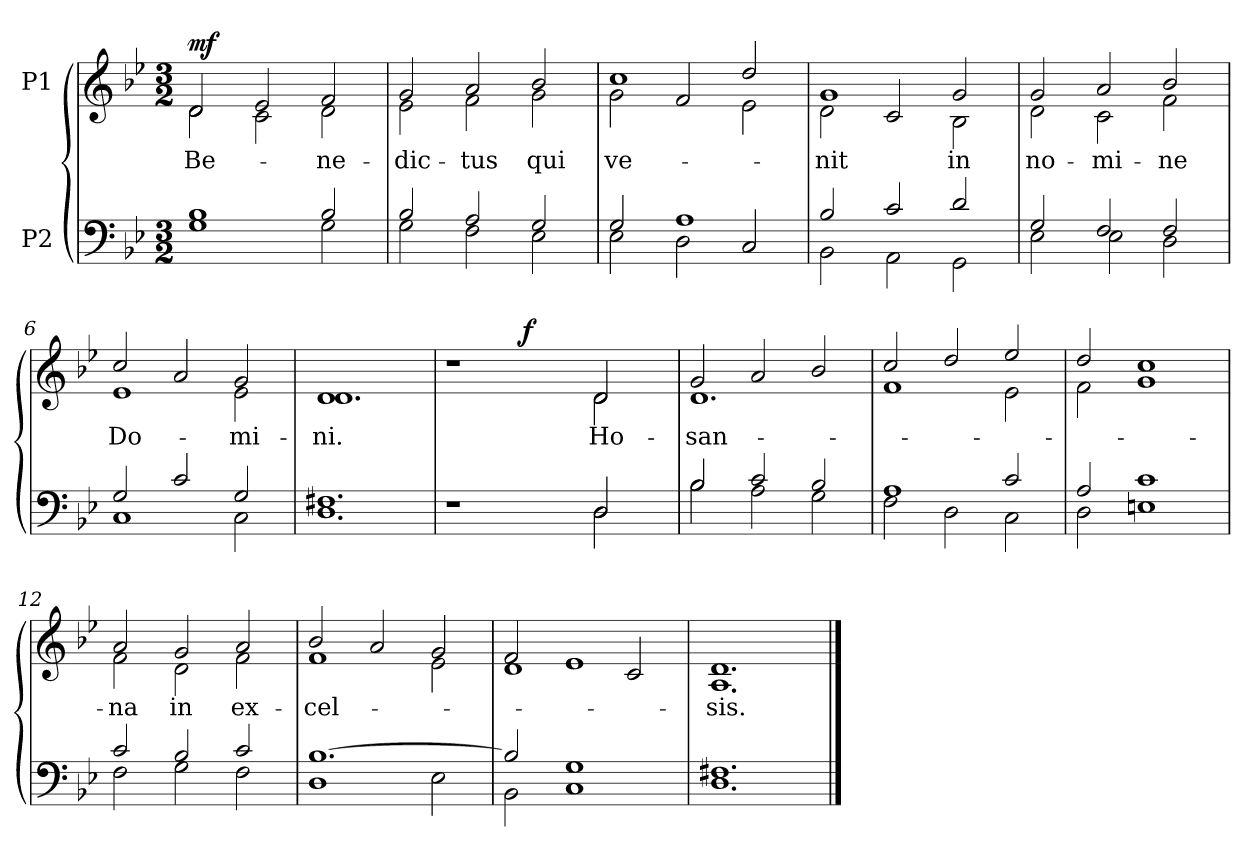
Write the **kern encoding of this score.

**kern	**kern	**text	**dynam
*part2	*part1	*part1	*part1
*staff2	*staff1	*staff1	*staff1
*I"P2	*I"P1	*	*
!!LO:PB:g=z
*clefF4	*clefG2	*	*
*k[b-e-]	*k[b-e-]	*	*
*B-:	*B-:	*	*
*M3/2	*M3/2	*	*
=1	=1	=1	=1
*^	*	*	*
!	!	!	!LO:LY:b:color=#000000	!
*	*	*^	*	*
1B-i	1Gi	2di/	2di\	Be-	mf
.	.	2e-i/	2ci\	.	.
!	!	!	!	!LO:LY:b:color=#000000	!
2B-i/	2Gi\	2fi/	2di\	-ne-	.
=2	=2	=2	=2	=2	=2
!	!	!	!	!LO:LY:b:color=#000000	!
2B-i/	2Gi\	2gi/	2e-i\	-dic-	.
!	!	!	!	!LO:LY:b:color=#000000	!
2Ai/	2Fi\	2ai/	2fi\	-tus	.
!	!	!	!	!LO:LY:b:color=#000000	!
2Gi/	2E-i\	2b-i/	2gi\	qui	.
=3	=3	=3	=3	=3	=3
!	!	!	!	!LO:LY:b:color=#000000	!
2Gi/	2E-i\	1cci	2gi\	ve-	.
1Ai	2Di\	.	2fi/	.	.
.	2Ci/	2ddi/	2e-i\	.	.
=4	=4	=4	=4	=4	=4
!	!	!	!	!LO:LY:b:color=#000000	!
2B-i/	2BB-i\	1gi	2di\	-nit	.
2ci/	2AAi\	.	2ci/	.	.
!	!	!	!	!LO:LY:b:color=#000000	!
2di/	2GGi\	2gi/	2B-i\	in	.
=5	=5	=5	=5	=5	=5
!	!	!	!	!LO:LY:b:color=#000000	!
2Gi/	2E-i\	2gi/	2di\	no-	.
!	!	!	!	!LO:LY:b:color=#000000	!
2Fi/	2E-i\	2ai/	2ci\	-mi-	.
!	!	!	!	!LO:LY:b:color=#000000	!
2Fi/	2Di\	2b-i/	2fi\	-ne	.
=6	=6	=6	=6	=6	=6
!	!	!	!	!LO:LY:b:color=#000000	!
2Gi/	1Ci	2cci/	1e-i	Do-	.
2ci/	.	2ai/	.	.	.
!	!	!	!	!LO:LY:b:color=#000000	!
2Gi/	2Ci\	2gi/	2e-i\	-mi-	.
=7	=7	=7	=7	=7	=7
!	!	!	!	!LO:LY:b:color=#000000	!
1.F#Xi	1.Di	1.di	1.di	-ni.	.
!!LO:LB:g=z
=8	=8	=8	=8	=8	=8
*	*	*	*^	*	*
1r	1ryy	1r	1ryy	4ryy	.	.
.	.	.	.	16ryy	.	.
.	.	.	.	32ryy	.	.
.	.	.	.	128ryy	.	.
.	.	.	.	256ryy	.	.
.	.	.	.	1024ryy	.	.
.	.	.	.	1ryy	.	f
!	!	!	!	!	!LO:LY:b:color=#000000	!
2Di/	2Di\	2di/	2di\	.	Ho-	.
.	.	.	.	8ryy	.	.
.	.	.	.	64ryy	.	.
.	.	.	.	512.ryy	.	.
*	*	*v	*v	*v	*	*
=9	=9	=9	=9	=9
*	*	*^	*	*
*	*	*	*^	*	*
!	!	!	!	!	!LO:LY:b:color=#000000	!
*	*	*	*v	*v	*	*
2B-i/	2B-i\	2gi/	1.di	-san-	.
2ci/	2Ai\	2ai/	.	.	.
2B-i/	2Gi\	2b-i/	.	.	.
=10	=10	=10	=10	=10	=10
1Ai	2Fi\	2cci/	1fi	.	.
.	2Di\	2ddi/	.	.	.
2ci/	2Ci\	2ee-i/	2e-i\	.	.
=11	=11	=11	=11	=11	=11
2Ai/	2Di\	2ddi/	2fi\	.	.
1ci	1Eni	1cci	1gi	.	.
=12	=12	=12	=12	=12	=12
!	!	!	!	!LO:LY:b:color=#000000	!
2ci/	2Fi\	2ai/	2fi\	-na	.
!	!	!	!	!LO:LY:b:color=#000000	!
2B-i/	2Gi\	2gi/	2di\	in	.
!	!	!	!	!LO:LY:b:color=#000000	!
2ci/	2Fi\	2ai/	2fi\	ex-	.
=13	=13	=13	=13	=13	=13
!	!	!	!	!LO:LY:b:color=#000000	!
[1.B-i	1Di	2b-i/	1fi	-cel-	.
.	.	2ai/	.	.	.
.	2E-i\	2gi/	2e-i\	.	.
=14	=14	=14	=14	=14	=14
2B-i/]	2BB-i\	2fi/	1di	.	.
1Gi	1Ci	1e-i	.	.	.
.	.	.	2ci/	.	.
=15	=15	=15	=15	=15	=15
!	!	!	!	!LO:LY:b:color=#000000	!
1.F#Xi	1.Di	1.di	1.Ai	-sis.	.
*v	*v	*	*	*	*
*	*v	*v	*	*
==	==	==	==
*-	*-	*-	*-
